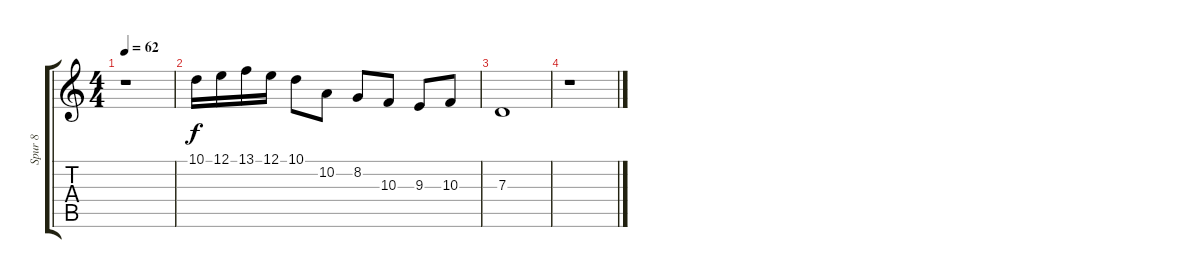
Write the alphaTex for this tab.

\track ("Spur 8" "Spur 8") {instrument clarinet}
\staff {score tabs}
\tuning (E4 B3 G3 D3 A2 E2) {hide}
\ts (4 4)
\tempo 62
\clef g2
\ks c
r.1{dy f} |
10.1.16 12.1.16 13.1.16 12.1.16 10.1.8 10.2.8 8.2.8 10.3.8 9.3.8 10.3.8 |
7.3.1 |
r.1
